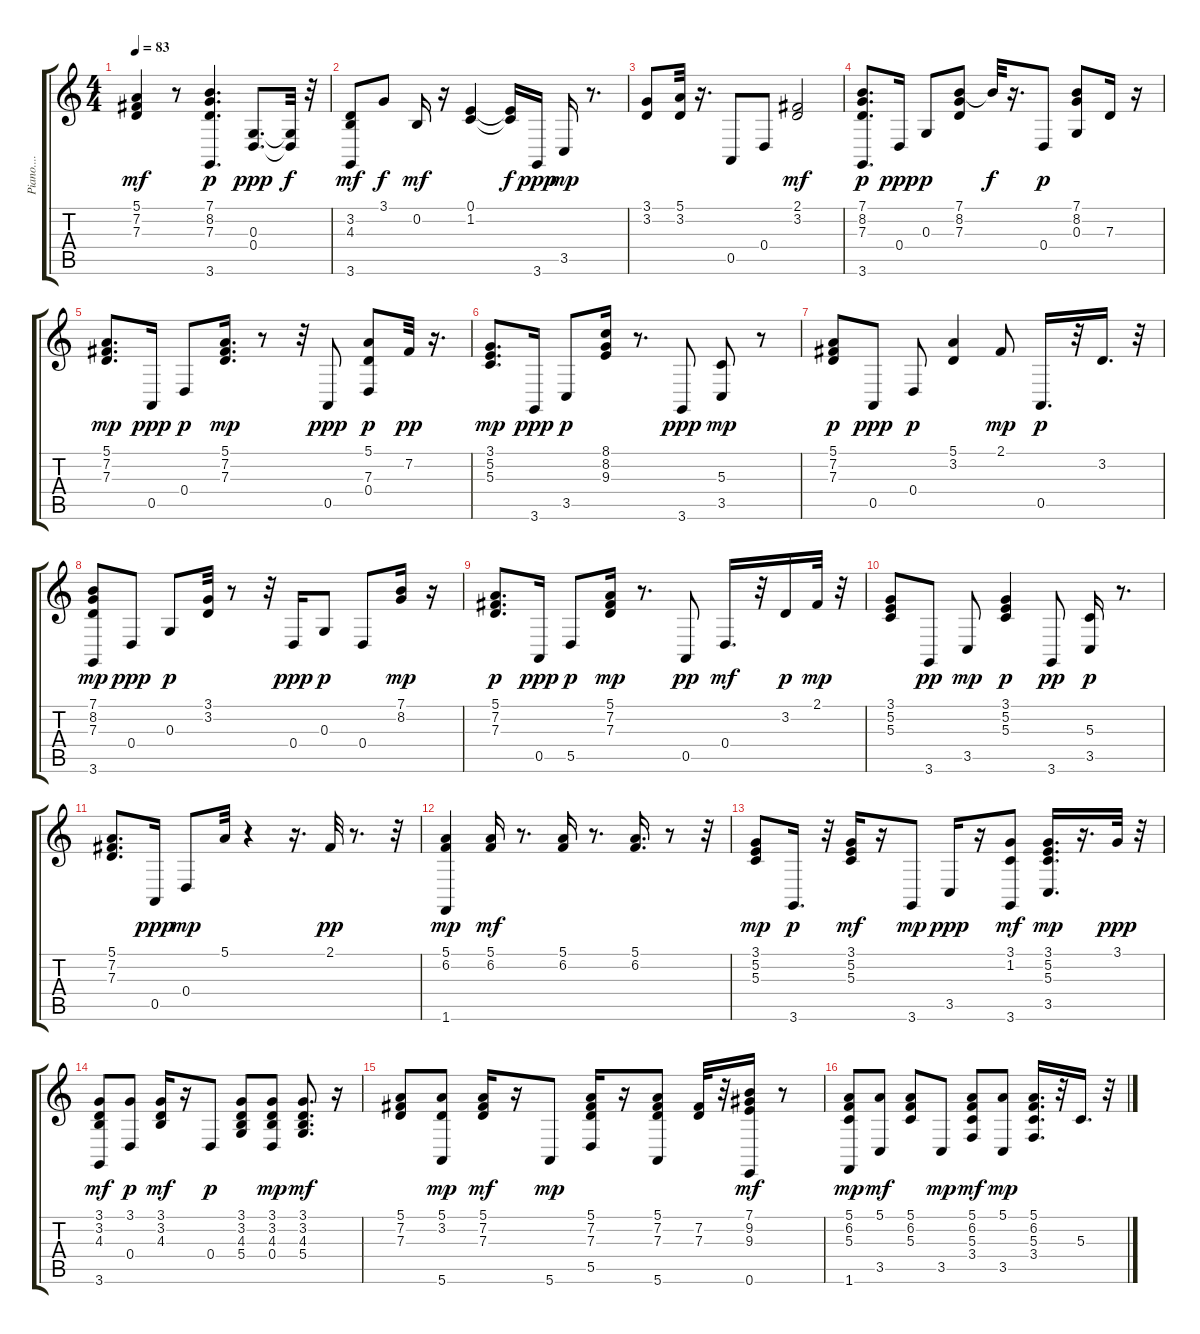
\track ("Piano....           " "Piano.... ") {instrument brightacousticpiano}
\staff {score tabs}
\tuning (E4 B3 G3 D3 A2 E2) {hide}
\ts (4 4)
\tempo 83
\clef g2
\ks c
(5.1 7.2 7.3).4{dy mf} r.8 (7.1 8.2 7.3 3.6).4{d dy p} (0.3 0.4).8{d dy ppp} (0.3{t} 0.4{t}).32{dy f} r.32 |
(3.2 4.3 3.6).8{dy mf} 3.1.8{dy f} 0.2.16{dy mf} r.16 (0.1 1.2).4 (0.1{t} 1.2{t}).16{dy f} 3.6.16{dy ppp} 3.5.16{dy mp} r.8{d} |
(3.1 3.2).8 (5.1 3.2).32 r.16{d} 0.5.8 0.4.8 (2.1 3.2).2{dy mf} |
(7.1 8.2 7.3 3.6).8{d dy p} 0.4.16{dy ppp} 0.3.8{dy p} (7.1 8.2 7.3).8 7.1{t}.32{dy f} r.16{d} 0.4.8{dy p} (7.1 8.2 0.3).8 7.3.16 r.16 |
(5.1 7.2 7.3).8{d dy mp} 0.5.16{dy ppp} 0.4.8{dy p} (5.1 7.2 7.3).16{d dy mp} r.8 r.32 0.5.8{dy ppp} (5.1 7.3 0.4).8{dy p} 7.2.32{dy pp} r.16{d} |
(3.1 5.2 5.3).8{d dy mp} 3.6.16{dy ppp} 3.5.8{dy p} (8.1 8.2 9.3).16 r.8{d} 3.6.8{dy ppp} (5.3 3.5).8{dy mp} r.8 |
(5.1 7.2 7.3).8{dy p} 0.5.8{dy ppp} 0.4.8{dy p} (5.1 3.2).4 2.1.8{dy mp} 0.5.16{d dy p} r.32 3.2.16{d} r.32 |
(7.1 8.2 7.3 3.6).8{dy mp} 0.4.8{dy ppp} 0.3.8{dy p} (3.1 3.2).32 r.8 r.32 0.4.16{dy ppp} 0.3.8{dy p} 0.4.8 (7.1 8.2).16{dy mp} r.16 |
(5.1 7.2 7.3).8{d dy p} 0.5.16{dy ppp} 5.5.8{dy p} (5.1 7.2 7.3).16{dy mp} r.8{d} 0.5.8{dy pp} 0.4.16{d dy mf} r.32 3.2.16{dy p} 2.1.32{dy mp} r.32 |
(3.1 5.2 5.3).8 3.6.8{dy pp} 3.5.8{dy mp} (3.1 5.2 5.3).4{dy p} 3.6.8{dy pp} (5.3 3.5).16{dy p} r.8{d} |
(5.1 7.2 7.3).8{d} 0.5.16{dy ppp} 0.4.8{dy mp} 5.1.32 r.4 r.16{d} 2.1.32{dy pp} r.8{d} r.32 |
(5.1 6.2 1.6).4{dy mp} (5.1 6.2).16{dy mf} r.8{d} (5.1 6.2).16 r.8{d} (5.1 6.2).16{d} r.8 r.32 |
(3.1 5.2 5.3).8{dy mp} 3.6.16{d dy p} r.32 (3.1 5.2 5.3).16{dy mf} r.16 3.6.8{dy mp} 3.5.16{dy ppp} r.16 (3.1 1.2 3.6).8{dy mf} (3.1 5.2 5.3 3.5).16{d dy mp} r.16{d} 3.1.32{dy ppp} r.32 |
(3.1 3.2 4.3 3.6).8{dy mf} (3.1 0.4).8{dy p} (3.1 3.2 4.3).16{dy mf} r.16 0.4.8{dy p} (3.1 3.2 4.3 5.4).8 (3.1 3.2 4.3 0.4).8{dy mp} (3.1 3.2 4.3 5.4).8{d dy mf} r.16 |
(5.1 7.2 7.3).8 (5.1 3.2 5.6).8{dy mp} (5.1 7.2 7.3).16{dy mf} r.16 5.6.8{dy mp} (5.1 7.2 7.3 5.5).16 r.16 (5.1 7.2 7.3 5.6).8 (7.2 7.3).32 r.32 (7.1 9.2 9.3 0.6).16{dy mf} r.8 |
(5.1 6.2 5.3 1.6).8{dy mp} (5.1 3.5).8{dy mf} (5.1 6.2 5.3).8 3.5.8{dy mp} (5.1 6.2 5.3 3.4).8{dy mf} (5.1 3.5).8{dy mp} (5.1 6.2 5.3 3.4).16{d} r.32 5.3.16{d} r.32
